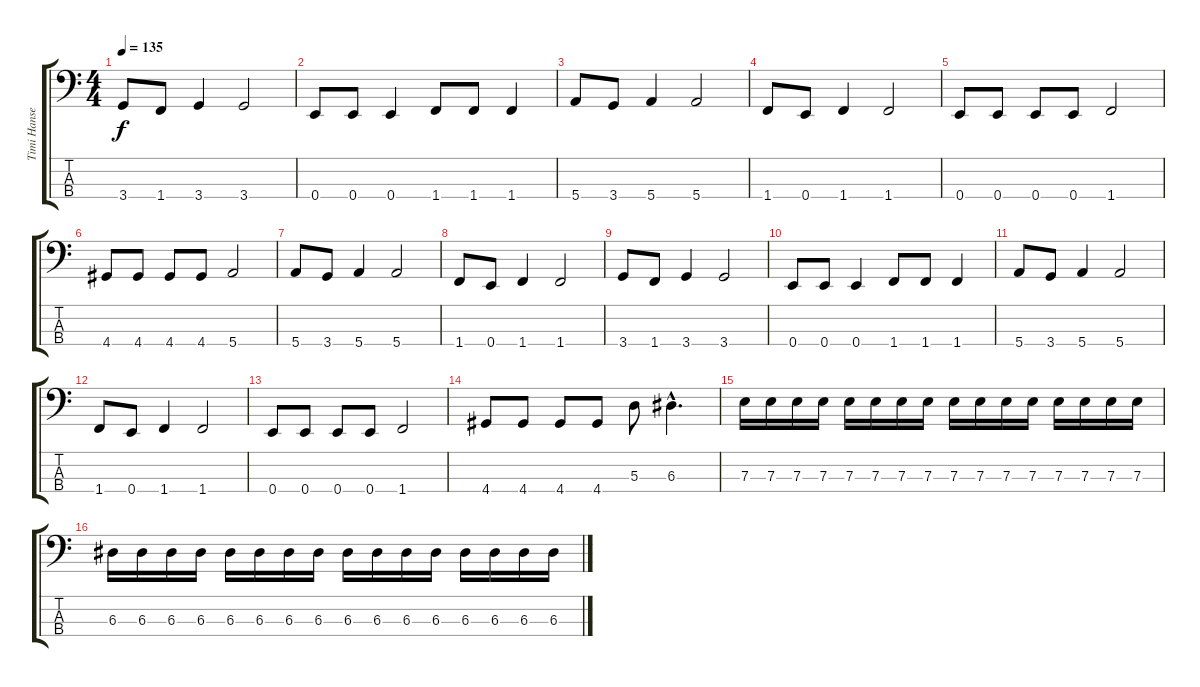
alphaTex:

\track ("Timi Hansen - Bass" "Timi Hanse") {instrument slapbass1}
\staff {score tabs}
\tuning (G2 D2 A1 E1) {hide}
\ts (4 4)
\tempo 135
\clef f4
\ks c
3.4.8{dy f} 1.4.8 3.4.4 3.4.2 |
0.4.8 0.4.8 0.4.4 1.4.8 1.4.8 1.4.4 |
5.4.8 3.4.8 5.4.4 5.4.2 |
1.4.8 0.4.8 1.4.4 1.4.2 |
0.4.8 0.4.8 0.4.8 0.4.8 1.4.2 |
4.4.8 4.4.8 4.4.8 4.4.8 5.4.2 |
5.4.8 3.4.8 5.4.4 5.4.2 |
1.4.8 0.4.8 1.4.4 1.4.2 |
3.4.8 1.4.8 3.4.4 3.4.2 |
0.4.8 0.4.8 0.4.4 1.4.8 1.4.8 1.4.4 |
5.4.8 3.4.8 5.4.4 5.4.2 |
1.4.8 0.4.8 1.4.4 1.4.2 |
0.4.8 0.4.8 0.4.8 0.4.8 1.4.2 |
4.4.8 4.4.8 4.4.8 4.4.8 5.3.8 6.3{hac}.4{d} |
7.3.16 7.3.16 7.3.16 7.3.16 7.3.16 7.3.16 7.3.16 7.3.16 7.3.16 7.3.16 7.3.16 7.3.16 7.3.16 7.3.16 7.3.16 7.3.16 |
6.3.16 6.3.16 6.3.16 6.3.16 6.3.16 6.3.16 6.3.16 6.3.16 6.3.16 6.3.16 6.3.16 6.3.16 6.3.16 6.3.16 6.3.16 6.3.16
